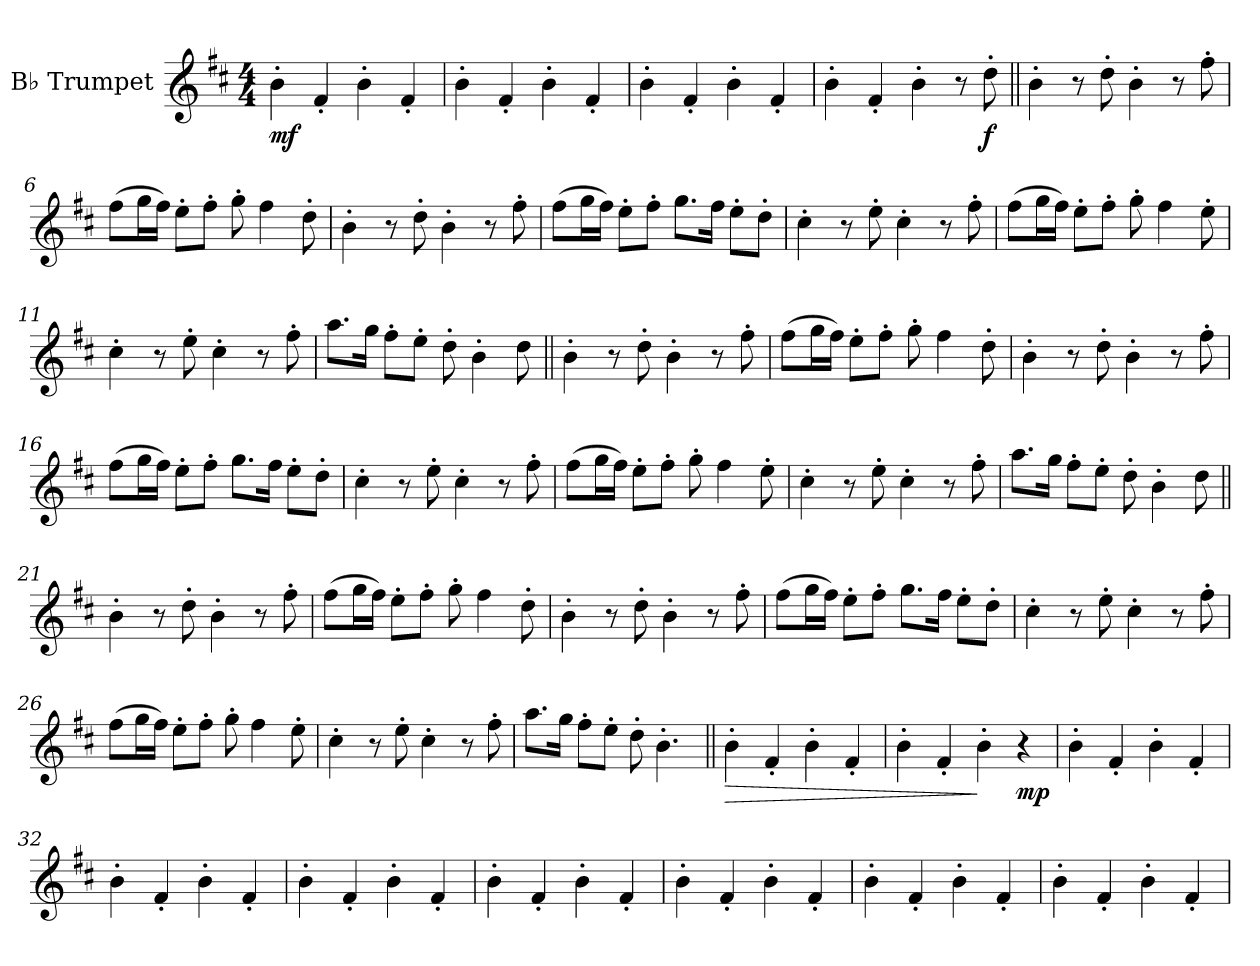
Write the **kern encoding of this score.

**kern	**dynam
*part1	*part1
*staff1	*staff1
*I"B♭ Trumpet	*
*I'B♭ Tp.	*
*clefG2	*
*ITrd1c2	*
*k[]	*
*M4/4	*
*MM180	*
=1	=1
!	!LO:DY:b
4a'!	mf
4e'!	.
4a'!	.
4e'!	.
=2	=2
4a'!	.
4e'!	.
4a'!	.
4e'!	.
=3	=3
4a'!	.
4e'!	.
4a'!	.
4e'!	.
=4	=4
4a'!	.
4e'!	.
4a'!	.
8r	.
!	!LO:DY:b
8cc'	f
=5||	=5||
4a'	.
8r	.
8cc'	.
4a'	.
8r	.
8ee'	.
=6	=6
(>8eeL	.
16ffL	.
16eeJJ)	.
8dd'L	.
8ee'J	.
8ff'	.
4ee	.
8cc'	.
=7	=7
4a'	.
8r	.
8cc'	.
4a'	.
8r	.
8ee'	.
=8	=8
(>8eeL	.
16ffL	.
16eeJJ)	.
8dd'L	.
8ee'J	.
8.ffL	.
16eeJk	.
8dd'L	.
8cc'J	.
=9	=9
4b'	.
8r	.
8dd'	.
4b'	.
8r	.
8ee'	.
=10	=10
(>8eeL	.
16ffL	.
16eeJJ)	.
8dd'L	.
8ee'J	.
8ff'	.
4ee	.
8dd'	.
=11	=11
4b'	.
8r	.
8dd'	.
4b'	.
8r	.
8ee'	.
=12	=12
8.ggL	.
16ffJk	.
8ee'L	.
8dd'J	.
8cc'	.
4a'	.
8cc	.
=13||	=13||
4a'	.
8r	.
8cc'	.
4a'	.
8r	.
8ee'	.
=14	=14
(>8eeL	.
16ffL	.
16eeJJ)	.
8dd'L	.
8ee'J	.
8ff'	.
4ee	.
8cc'	.
=15	=15
4a'	.
8r	.
8cc'	.
4a'	.
8r	.
8ee'	.
=16	=16
(>8eeL	.
16ffL	.
16eeJJ)	.
8dd'L	.
8ee'J	.
8.ffL	.
16eeJk	.
8dd'L	.
8cc'J	.
=17	=17
4b'	.
8r	.
8dd'	.
4b'	.
8r	.
8ee'	.
=18	=18
(>8eeL	.
16ffL	.
16eeJJ)	.
8dd'L	.
8ee'J	.
8ff'	.
4ee	.
8dd'	.
=19	=19
4b'	.
8r	.
8dd'	.
4b'	.
8r	.
8ee'	.
=20	=20
8.ggL	.
16ffJk	.
8ee'L	.
8dd'J	.
8cc'	.
4a'	.
8cc	.
=21||	=21||
4a'	.
8r	.
8cc'	.
4a'	.
8r	.
8ee'	.
=22	=22
(>8eeL	.
16ffL	.
16eeJJ)	.
8dd'L	.
8ee'J	.
8ff'	.
4ee	.
8cc'	.
=23	=23
4a'	.
8r	.
8cc'	.
4a'	.
8r	.
8ee'	.
=24	=24
(>8eeL	.
16ffL	.
16eeJJ)	.
8dd'L	.
8ee'J	.
8.ffL	.
16eeJk	.
8dd'L	.
8cc'J	.
=25	=25
4b'	.
8r	.
8dd'	.
4b'	.
8r	.
8ee'	.
=26	=26
(>8eeL	.
16ffL	.
16eeJJ)	.
8dd'L	.
8ee'J	.
8ff'	.
4ee	.
8dd'	.
=27	=27
4b'	.
8r	.
8dd'	.
4b'	.
8r	.
8ee'	.
=28	=28
8.ggL	.
16ffJk	.
8ee'L	.
8dd'J	.
8cc'	.
4.a'	.
=29||	=29||
!	!LO:HP:b
4a'	>
4e'	.
4a'	.
4e'	.
=30	=30
4a'	.
4e'	.
4a'	]
!	!LO:DY:b
4r	mp
=31	=31
4a'!	.
4e'!	.
4a'!	.
4e'!	.
=32	=32
4a'!	.
4e'!	.
4a'!	.
4e'!	.
=33	=33
4a'!	.
4e'!	.
4a'!	.
4e'!	.
=34	=34
4a'!	.
4e'!	.
4a'!	.
4e'!	.
=35	=35
4a'!	.
4e'!	.
4a'!	.
4e'!	.
=36	=36
4a'!	.
4e'!	.
4a'!	.
4e'!	.
=37	=37
4a'!	.
4e'!	.
4a'!	.
4e'!	.
=	=
*-	*-
